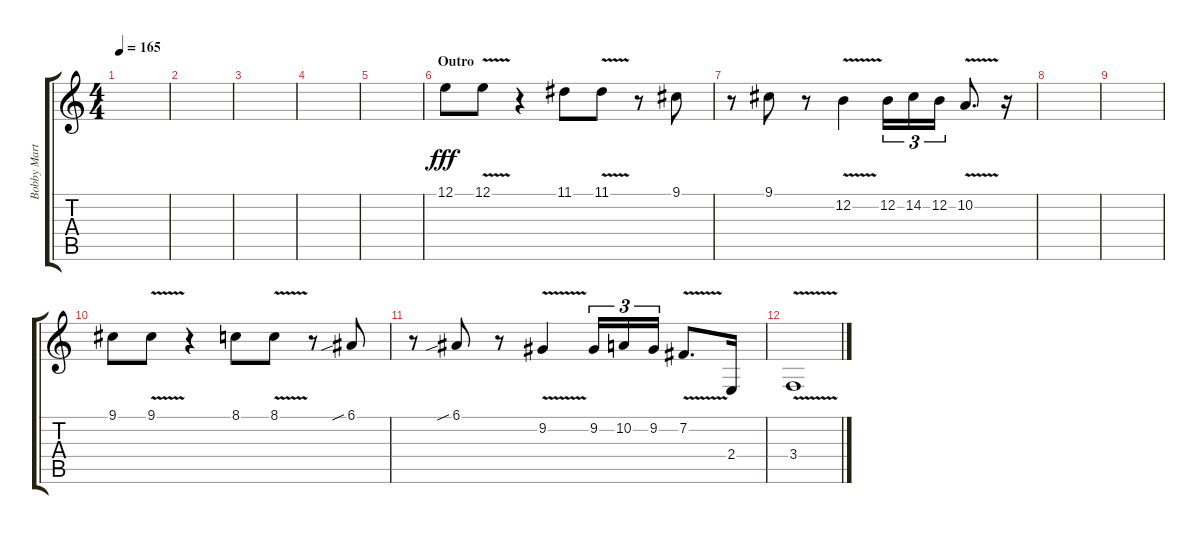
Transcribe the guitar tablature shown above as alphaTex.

\track ("Bobby Martin - Saxophone" "Bobby Mart") {instrument tenorsax}
\staff {score tabs}
\tuning (E4 B3 G3 D3 A2 E2) {hide}
\ts (4 4)
\tempo 165
\clef g2
\ks c
|
|
|
|
|
\section ("" "Outro")
12.1.8{dy fff} 12.1{v}.8 r.4 11.1.8 11.1{v}.8 r.8 9.1.8 |
r.8 9.1.8 r.8 12.2{v}.4 12.2.16{tu (3 2)} 14.2.16{tu (3 2)} 12.2.16{tu (3 2)} 10.2{v}.8{d} r.16 |
|
|
9.1.8 9.1{v}.8 r.4 8.1.8 8.1{v}.8 r.8 6.1{sib}.8 |
r.8 6.1{sib}.8 r.8 9.2{v}.4 9.2.16{tu (3 2)} 10.2.16{tu (3 2)} 9.2.16{tu (3 2)} 7.2{v}.8{d} 2.4.16 |
3.4{v}.1
